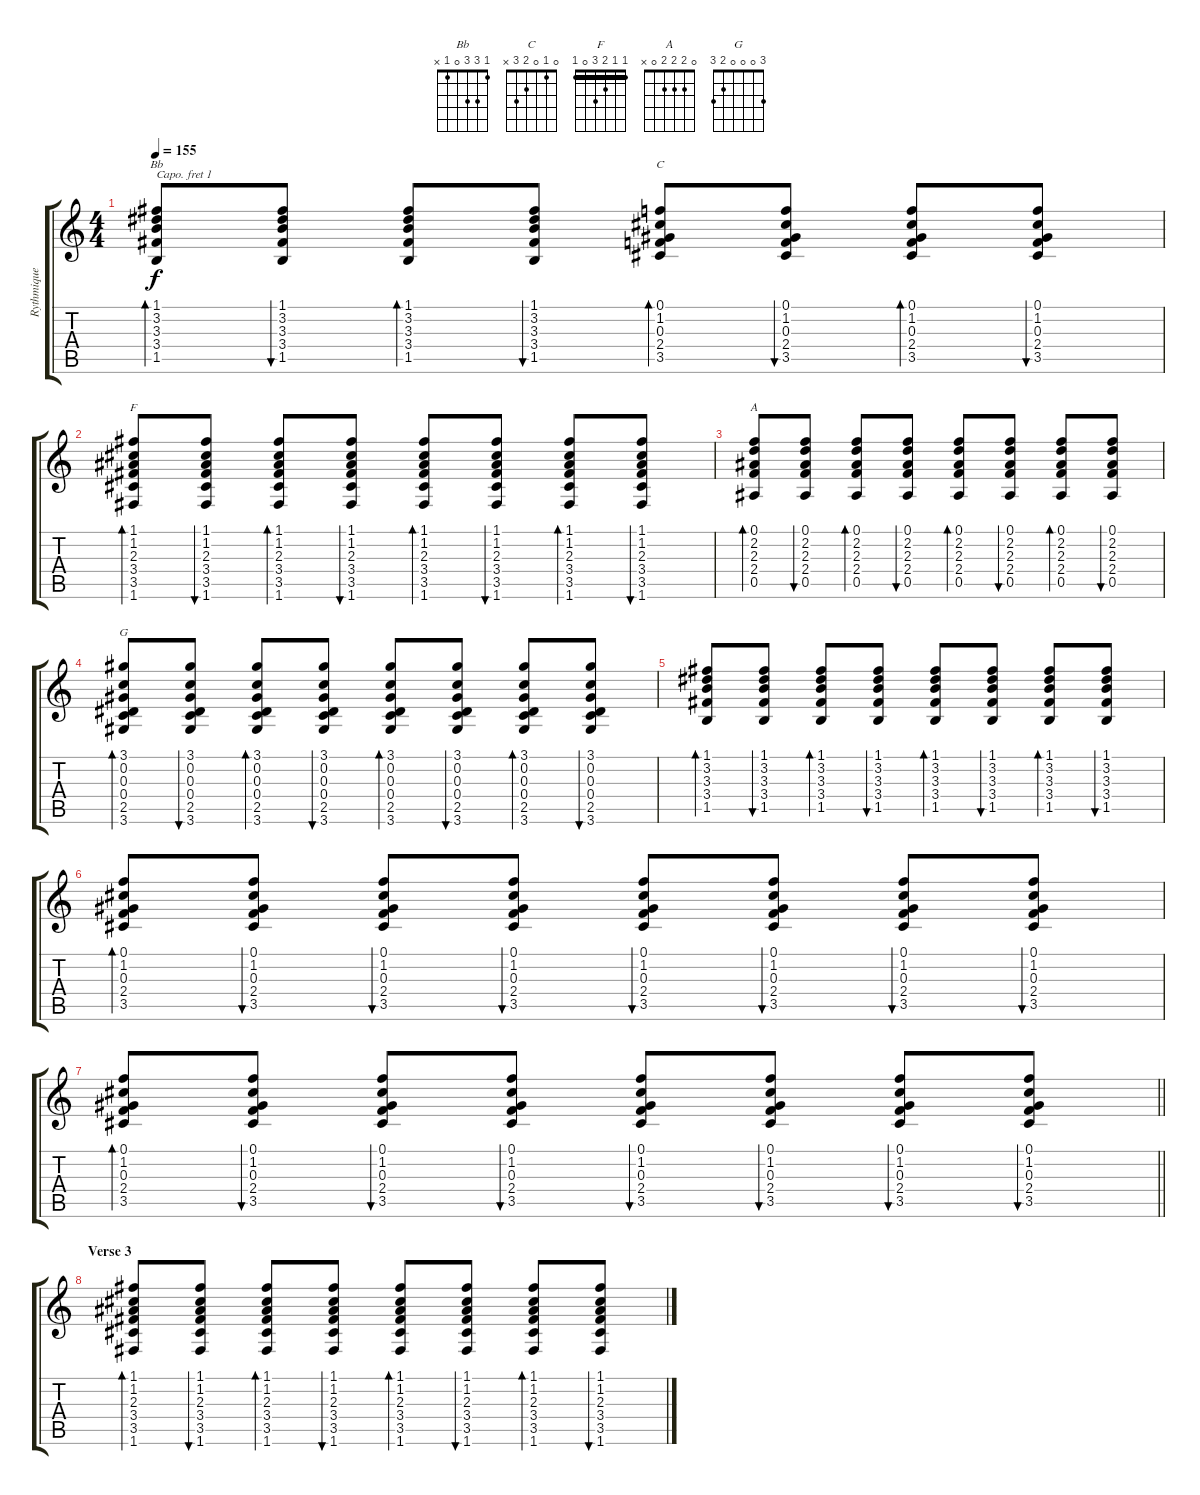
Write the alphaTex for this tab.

\track ("Rythmique" "Rythmique") {instrument acousticguitarsteel}
\staff {score tabs}
\capo 1
\tuning (E4 B3 G3 D3 A2 E2) {hide}
\chord ("Bb" 1 3 3 0 1 x)
\chord ("C" 0 1 0 2 3 x)
\chord ("F" 1 1 2 3 0 1) {barre 1}
\chord ("A" 0 2 2 2 0 x)
\chord ("G" 3 0 0 0 2 3)
\ts (4 4)
\tempo 155
\clef g2
\ks c
(1.1 3.2 3.3 3.4 1.5).8{bd 60 ch "Bb" dy f} (1.1 3.2 3.3 3.4 1.5).8{bu 60} (1.1 3.2 3.3 3.4 1.5).8{bd 60} (1.1 3.2 3.3 3.4 1.5).8{bu 60} (0.1 1.2 0.3 2.4 3.5).8{bd 60 ch "C"} (0.1 1.2 0.3 2.4 3.5).8{bu 60} (0.1 1.2 0.3 2.4 3.5).8{bd 60} (0.1 1.2 0.3 2.4 3.5).8{bu 60} |
(1.1 1.2 2.3 3.4 3.5 1.6).8{bd 60 ch "F"} (1.1 1.2 2.3 3.4 3.5 1.6).8{bu 60} (1.1 1.2 2.3 3.4 3.5 1.6).8{bd 60} (1.1 1.2 2.3 3.4 3.5 1.6).8{bu 60} (1.1 1.2 2.3 3.4 3.5 1.6).8{bd 60} (1.1 1.2 2.3 3.4 3.5 1.6).8{bu 60} (1.1 1.2 2.3 3.4 3.5 1.6).8{bd 60} (1.1 1.2 2.3 3.4 3.5 1.6).8{bu 60} |
(0.1 2.2 2.3 2.4 0.5).8{bd 60 ch "A"} (0.1 2.2 2.3 2.4 0.5).8{bu 60} (0.1 2.2 2.3 2.4 0.5).8{bd 60} (0.1 2.2 2.3 2.4 0.5).8{bu 60} (0.1 2.2 2.3 2.4 0.5).8{bd 60} (0.1 2.2 2.3 2.4 0.5).8{bu 60} (0.1 2.2 2.3 2.4 0.5).8{bd 60} (0.1 2.2 2.3 2.4 0.5).8{bu 60} |
(3.1 0.2 0.3 0.4 2.5 3.6).8{bd 60 ch "G"} (3.1 0.2 0.3 0.4 2.5 3.6).8{bu 60} (3.1 0.2 0.3 0.4 2.5 3.6).8{bd 60} (3.1 0.2 0.3 0.4 2.5 3.6).8{bu 60} (3.1 0.2 0.3 0.4 2.5 3.6).8{bd 60} (3.1 0.2 0.3 0.4 2.5 3.6).8{bu 60} (3.1 0.2 0.3 0.4 2.5 3.6).8{bd 60} (3.1 0.2 0.3 0.4 2.5 3.6).8{bu 60} |
(1.1 3.2 3.3 3.4 1.5).8{bd 60} (1.1 3.2 3.3 3.4 1.5).8{bu 60} (1.1 3.2 3.3 3.4 1.5).8{bd 60} (1.1 3.2 3.3 3.4 1.5).8{bu 60} (1.1 3.2 3.3 3.4 1.5).8{bd 60} (1.1 3.2 3.3 3.4 1.5).8{bu 60} (1.1 3.2 3.3 3.4 1.5).8{bd 60} (1.1 3.2 3.3 3.4 1.5).8{bu 60} |
(0.1 1.2 0.3 2.4 3.5).8{bd 60} (0.1 1.2 0.3 2.4 3.5).8{bu 60} (0.1 1.2 0.3 2.4 3.5).8{bu 60} (0.1 1.2 0.3 2.4 3.5).8{bu 60} (0.1 1.2 0.3 2.4 3.5).8{bu 60} (0.1 1.2 0.3 2.4 3.5).8{bu 60} (0.1 1.2 0.3 2.4 3.5).8{bu 60} (0.1 1.2 0.3 2.4 3.5).8{bu 60} |
\barLineRight lightlight
(0.1 1.2 0.3 2.4 3.5).8{bd 60} (0.1 1.2 0.3 2.4 3.5).8{bu 60} (0.1 1.2 0.3 2.4 3.5).8{bu 60} (0.1 1.2 0.3 2.4 3.5).8{bu 60} (0.1 1.2 0.3 2.4 3.5).8{bu 60} (0.1 1.2 0.3 2.4 3.5).8{bu 60} (0.1 1.2 0.3 2.4 3.5).8{bu 60} (0.1 1.2 0.3 2.4 3.5).8{bu 60} |
\section ("" "Verse 3")
(1.1 1.2 2.3 3.4 3.5 1.6).8{bd 60} (1.1 1.2 2.3 3.4 3.5 1.6).8{bu 60} (1.1 1.2 2.3 3.4 3.5 1.6).8{bd 60} (1.1 1.2 2.3 3.4 3.5 1.6).8{bu 60} (1.1 1.2 2.3 3.4 3.5 1.6).8{bd 60} (1.1 1.2 2.3 3.4 3.5 1.6).8{bu 60} (1.1 1.2 2.3 3.4 3.5 1.6).8{bd 60} (1.1 1.2 2.3 3.4 3.5 1.6).8{bu 60}
